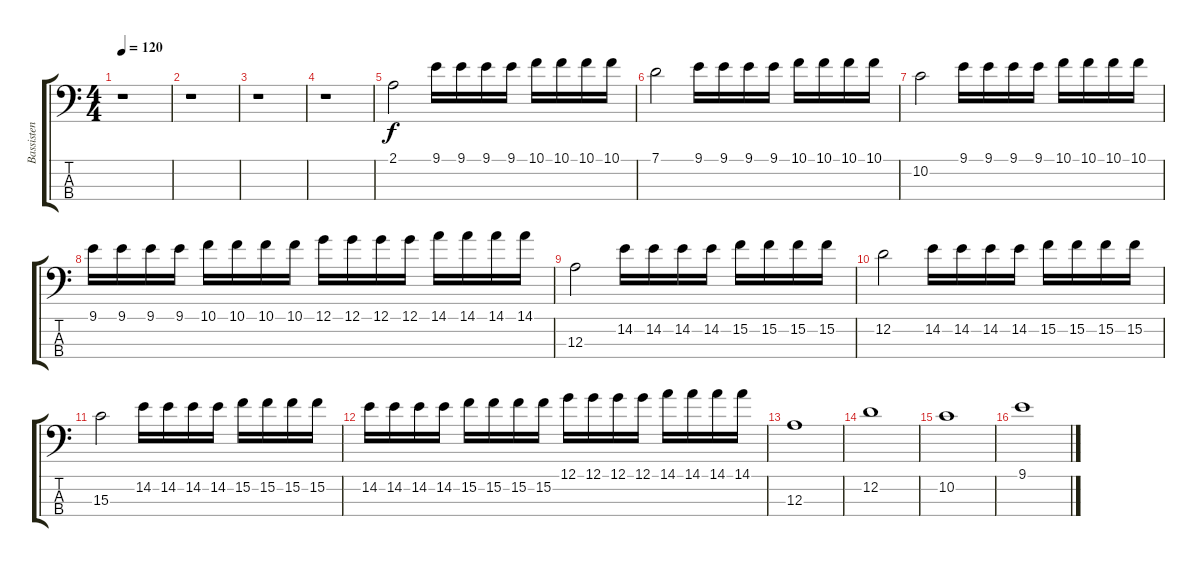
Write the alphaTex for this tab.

\track ("Bassisten " "Bassisten ") {instrument electricbassfinger}
\staff {score tabs}
\tuning (G2 D2 A1 E1) {hide}
\ts (4 4)
\tempo 120
\clef f4
\ks c
r.1{dy f} |
r.1 |
r.1 |
r.1 |
2.1.2 9.1.16 9.1.16 9.1.16 9.1.16 10.1.16 10.1.16 10.1.16 10.1.16 |
7.1.2 9.1.16 9.1.16 9.1.16 9.1.16 10.1.16 10.1.16 10.1.16 10.1.16 |
10.2.2 9.1.16 9.1.16 9.1.16 9.1.16 10.1.16 10.1.16 10.1.16 10.1.16 |
9.1.16 9.1.16 9.1.16 9.1.16 10.1.16 10.1.16 10.1.16 10.1.16 12.1.16 12.1.16 12.1.16 12.1.16 14.1.16 14.1.16 14.1.16 14.1.16 |
12.3.2 14.2.16 14.2.16 14.2.16 14.2.16 15.2.16 15.2.16 15.2.16 15.2.16 |
12.2.2 14.2.16 14.2.16 14.2.16 14.2.16 15.2.16 15.2.16 15.2.16 15.2.16 |
15.3.2 14.2.16 14.2.16 14.2.16 14.2.16 15.2.16 15.2.16 15.2.16 15.2.16 |
14.2.16 14.2.16 14.2.16 14.2.16 15.2.16 15.2.16 15.2.16 15.2.16 12.1.16 12.1.16 12.1.16 12.1.16 14.1.16 14.1.16 14.1.16 14.1.16 |
12.3.1 |
12.2.1 |
10.2.1 |
9.1.1
